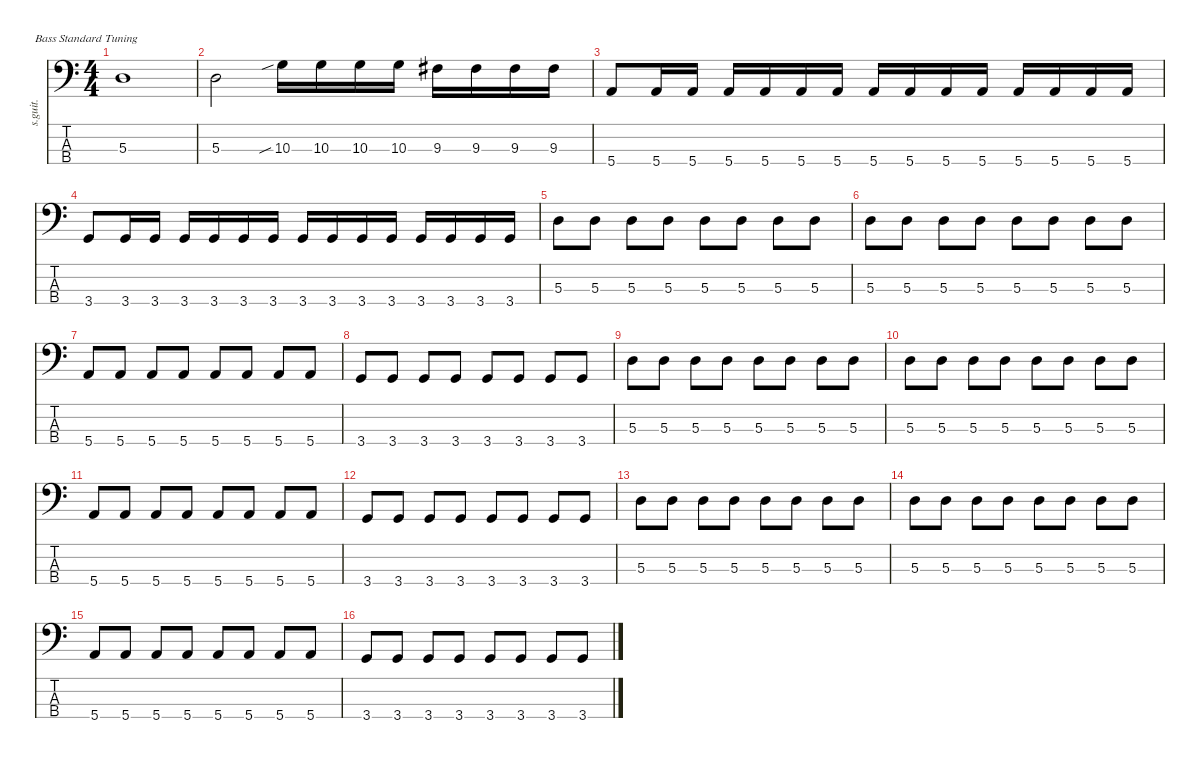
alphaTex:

\defaultSystemsLayout 4
\hideDynamics
\bracketExtendMode nobrackets
\track ("" "s.guit.") {instrument electricbassfinger}
\staff {score tabs}
\tuning (G2 D2 A1 E1)
\ts (4 4)
\tempo (160 hide)
\clef f4
\ks c
5.3.1{dy f} |
5.3.2 10.3{sib}.16 10.3.16 10.3.16 10.3.16 9.3{acc #}.16 9.3{acc #}.16 9.3{acc #}.16 9.3{acc #}.16 |
5.4.8 5.4.16 5.4.16 5.4.16 5.4.16 5.4.16 5.4.16 5.4.16 5.4.16 5.4.16 5.4.16 5.4.16 5.4.16 5.4.16 5.4.16 |
3.4.8 3.4.16 3.4.16 3.4.16 3.4.16 3.4.16 3.4.16 3.4.16 3.4.16 3.4.16 3.4.16 3.4.16 3.4.16 3.4.16 3.4.16 |
5.3.8 5.3.8 5.3.8 5.3.8 5.3.8 5.3.8 5.3.8 5.3.8 |
5.3.8 5.3.8 5.3.8 5.3.8 5.3.8 5.3.8 5.3.8 5.3.8 |
5.4.8 5.4.8 5.4.8 5.4.8 5.4.8 5.4.8 5.4.8 5.4.8 |
3.4.8 3.4.8 3.4.8 3.4.8 3.4.8 3.4.8 3.4.8 3.4.8 |
5.3.8 5.3.8 5.3.8 5.3.8 5.3.8 5.3.8 5.3.8 5.3.8 |
5.3.8 5.3.8 5.3.8 5.3.8 5.3.8 5.3.8 5.3.8 5.3.8 |
5.4.8 5.4.8 5.4.8 5.4.8 5.4.8 5.4.8 5.4.8 5.4.8 |
3.4.8 3.4.8 3.4.8 3.4.8 3.4.8 3.4.8 3.4.8 3.4.8 |
5.3.8 5.3.8 5.3.8 5.3.8 5.3.8 5.3.8 5.3.8 5.3.8 |
5.3.8 5.3.8 5.3.8 5.3.8 5.3.8 5.3.8 5.3.8 5.3.8 |
5.4.8 5.4.8 5.4.8 5.4.8 5.4.8 5.4.8 5.4.8 5.4.8 |
3.4.8 3.4.8 3.4.8 3.4.8 3.4.8 3.4.8 3.4.8 3.4.8
